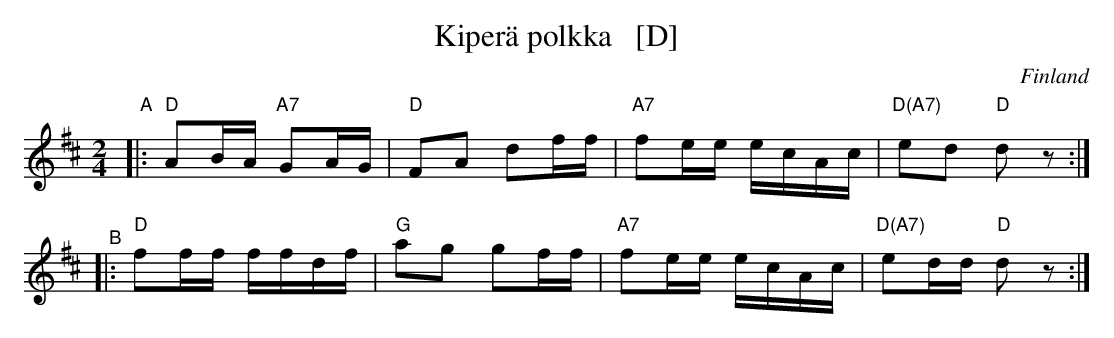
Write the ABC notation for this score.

X:1
T: Kiper\"a polkka   [D]
O: Finland
M: 2/4
L: 1/16
K: D
"^A"|: "D"A2BA "A7"G2AG | "D"F2A2 d2ff | "A7"f2ee ecAc | "D(A7)"e2d2 "D"d2z2 :|
"^B"|: "D"f2ff ffdf | "G"a2g2 g2ff | "A7"f2ee ecAc | "D(A7)"e2dd "D"d2z2 :|
